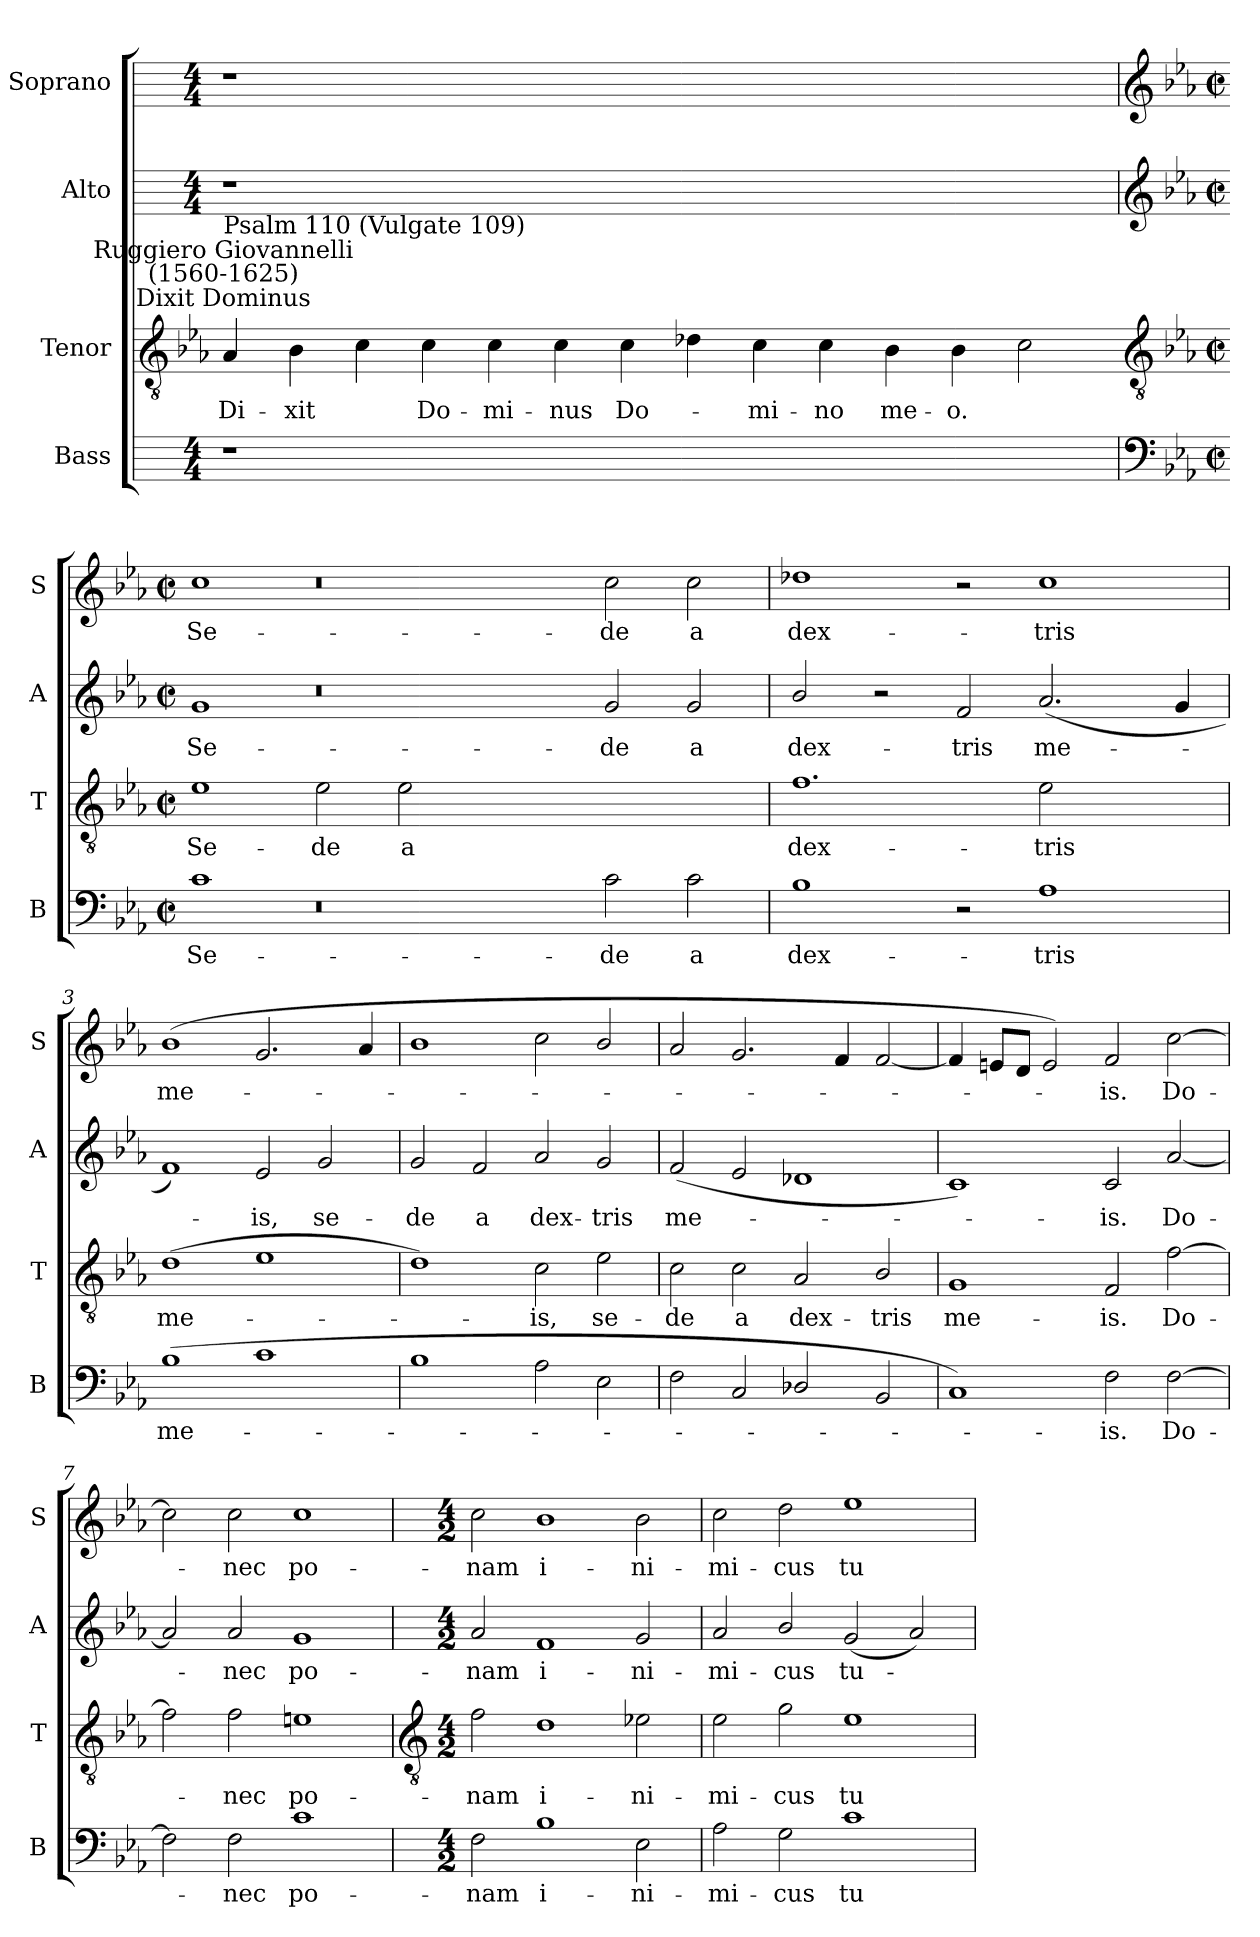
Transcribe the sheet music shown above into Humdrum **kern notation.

**kern	**text	**kern	**text	**kern	**text	**kern	**text
*part4	*part4	*part3	*part3	*part2	*part2	*part1	*part1
*staff4	*staff4	*staff3	*staff3	*staff2	*staff2	*staff1	*staff1
*I"Bass	*	*I"Tenor	*	*I"Alto	*	*I"Soprano	*
*I'B	*	*I'T	*	*I'A	*	*I'S	*
*	*	*clefGv2	*	*	*	*	*
*	*	*k[b-e-a-]	*	*	*	*	*
*	*	*E-:	*	*	*	*	*
*M4/4	*	*	*	*M4/4	*	*M4/4	*
=	=	=	=	=	=	=	=
!	!	!LO:TX:a:cj:t=Dixit Dominus	!	!	!	!	!
!	!	!LO:TX:a:cj:t=Ruggiero Giovannelli\n(1560-1625)	!	!	!	!	!
!	!	!LO:TX:a:t=Psalm 110 (Vulgate 109)	!	!	!	!	!
!	!	!	!LO:LY:b	!	!	!	!
1r	.	4A-	Di-	1r	.	1r	.
!	!	!	!LO:LY:b	!	!	!	!
.	.	4B-	-xit	.	.	.	.
.	.	4c	.	.	.	.	.
!	!	!	!LO:LY:b	!	!	!	!
.	.	4c	Do-	.	.	.	.
!	!	!	!LO:LY:b	!	!	!	!
0ryy	.	4c	-mi-	0ryy	.	0ryy	.
!	!	!	!LO:LY:b	!	!	!	!
.	.	4c	-nus	.	.	.	.
!	!	!	!LO:LY:b	!	!	!	!
.	.	4c	Do-	.	.	.	.
.	.	4d-X	.	.	.	.	.
!	!	!	!LO:LY:b	!	!	!	!
.	.	4c	mi-	.	.	.	.
!	!	!	!LO:LY:b	!	!	!	!
.	.	4c	-no	.	.	.	.
!	!	!	!LO:LY:b	!	!	!	!
.	.	4B-	me-	.	.	.	.
!	!	!	!LO:LY:b	!	!	!	!
.	.	4B-	-o.	.	.	.	.
2ryy	.	2c	.	2ryy	.	2ryy	.
!!LO:LB:g=z
=1	=1	=1-	=1	=1	=1	=1	=1
*clefF4	*	*clefGv2	*	*clefG2	*	*clefG2	*
*k[b-e-a-]	*	*	*	*k[b-e-a-]	*	*k[b-e-a-]	*
*E-:	*	*	*	*E-:	*	*E-:	*
*M4/2	*	*M4/2	*	*M4/2	*	*M4/2	*
*met(c|)	*	*met(c|)	*	*met(c|)	*	*met(c|)	*
!	!LO:LY:b	!	!LO:LY:b	!	!LO:LY:b	!	!LO:LY:b
1c	Se-	1e-	Se-	1g	Se-	1cc	Se-
!	!	!	!LO:LY:b	!	!	!	!
0r	.	2e-	-de	0r	.	0r	.
!	!	!	!LO:LY:b	!	!	!	!
.	.	2e-	a	.	.	.	.
.	.	0ryy	.	.	.	.	.
!	!LO:LY:b	!	!	!	!LO:LY:b	!	!LO:LY:b
2c	-de	.	.	2g	-de	2cc	-de
!	!LO:LY:b	!	!	!	!LO:LY:b	!	!LO:LY:b
2c	a	.	.	2g	a	2cc	a
=2	=2	=2	=2	=2	=2	=2	=2
!	!LO:LY:b	!	!LO:LY:b	!	!LO:LY:b	!	!LO:LY:b
1B-	dex-	1.f	dex-	2b-/	dex-	1dd-X	dex-
.	.	.	.	2r	.	.	.
!	!	!	!	!	!LO:LY:b	!	!
2r	.	.	.	2f	-tris	2r	.
!	!LO:LY:b	!	!LO:LY:b	!	!LO:LY:b	!	!LO:LY:b
1A-	-tris	2e-	-tris	(<2.a-	me-	1cc	-tris
.	.	2ryy	.	.	.	.	.
.	.	.	.	4g	.	.	.
=3	=3	=3	=3	=3	=3	=3	=3
!	!LO:LY:b	!	!LO:LY:b	!	!	!	!LO:LY:b
(>1B-	me-	(>1d	me-	1f)	.	(<1b-	me-
!	!	!	!	!	!LO:LY:b	!	!
1c	.	1e-	.	2e-	is,	2.g	.
!	!	!	!	!	!LO:LY:b	!	!
.	.	.	.	2g	se-	.	.
.	.	.	.	.	.	4a-	.
=4	=4	=4	=4	=4	=4	=4	=4
!	!	!	!	!	!LO:LY:b	!	!
1B-	.	1d)	.	2g	-de	1b-	.
!	!	!	!	!	!LO:LY:b	!	!
.	.	.	.	2f	a	.	.
!	!	!	!LO:LY:b	!	!LO:LY:b	!	!
2A-	.	2c	is,	2a-	dex-	2cc\	.
!	!	!	!LO:LY:b	!	!LO:LY:b	!	!
2E-	.	2e-	se-	2g	-tris	2b-/	.
=5	=5	=5	=5	=5	=5	=5	=5
!	!	!	!LO:LY:b	!	!LO:LY:b	!	!
2F	.	2c	-de	(<2f	me-	2a-	.
!	!	!	!LO:LY:b	!	!	!	!
2C	.	2c	a	2e-	.	2.g	.
!	!	!	!LO:LY:b	!	!	!	!
2D-X/	.	2A-	dex-	1d-X	.	.	.
.	.	.	.	.	.	4f	.
!	!	!	!LO:LY:b	!	!	!	!
2BB-	.	2B-/	-tris	.	.	[2f	.
=6	=6	=6	=6	=6	=6	=6	=6
!	!	!	!LO:LY:b	!	!	!	!
1C)	.	1G	me-	1c)	.	4f]	.
.	.	.	.	.	.	8enL	.
.	.	.	.	.	.	8dJ	.
.	.	.	.	.	.	2e)	.
!	!LO:LY:b	!	!LO:LY:b	!	!LO:LY:b	!	!LO:LY:b
2F	is.	2F	-is.	2c	is.	2f	is.
!	!LO:LY:b	!	!LO:LY:b	!	!LO:LY:b	!	!LO:LY:b
[2F	Do-	[2f	Do-	[2a-	Do-	[2cc	Do-
=7	=7	=7	=7	=7	=7	=7	=7
2F]	.	2f]	.	2a-]	.	2cc]	.
!	!LO:LY:b	!	!LO:LY:b	!	!LO:LY:b	!	!LO:LY:b
2F	nec	2f	nec	2a-	nec	2cc	nec
!	!LO:LY:b	!	!LO:LY:b	!	!LO:LY:b	!	!LO:LY:b
1c	po-	1en	po-	1g	po-	1cc	po-
!!LO:LB:g=z
=8	=8	=8	=8	=8	=8	=8	=8
*	*	*clefGv2	*	*	*	*	*
*M4/2	*	*M4/2	*	*M4/2	*	*M4/2	*
!	!LO:LY:b	!	!LO:LY:b	!	!LO:LY:b	!	!LO:LY:b
2F	-nam	2f	-nam	2a-	-nam	2cc	-nam
!	!LO:LY:b	!	!LO:LY:b	!	!LO:LY:b	!	!LO:LY:b
1B-	i-	1d	i-	1f	i-	1b-	i-
!	!LO:LY:b	!	!LO:LY:b	!	!LO:LY:b	!	!LO:LY:b
2E-	-ni-	2e-X	-ni-	2g	-ni-	2b-	-ni-
=9	=9	=9	=9	=9	=9	=9	=9
!	!LO:LY:b	!	!LO:LY:b	!	!LO:LY:b	!	!LO:LY:b
2A-	-mi-	2e-	-mi-	2a-	-mi-	2cc	-mi-
!	!LO:LY:b	!	!LO:LY:b	!	!LO:LY:b	!	!LO:LY:b
2G	-cus	2g	-cus	2b-/	-cus	2dd	-cus
!	!LO:LY:b	!	!LO:LY:b	!	!LO:LY:b	!	!LO:LY:b
1c	tu-	1e-	tu-	(<2g	tu-	1ee-	tu-
.	.	.	.	2a-)	.	.	.
=	=	=	=	=	=	=	=
*-	*-	*-	*-	*-	*-	*-	*-
